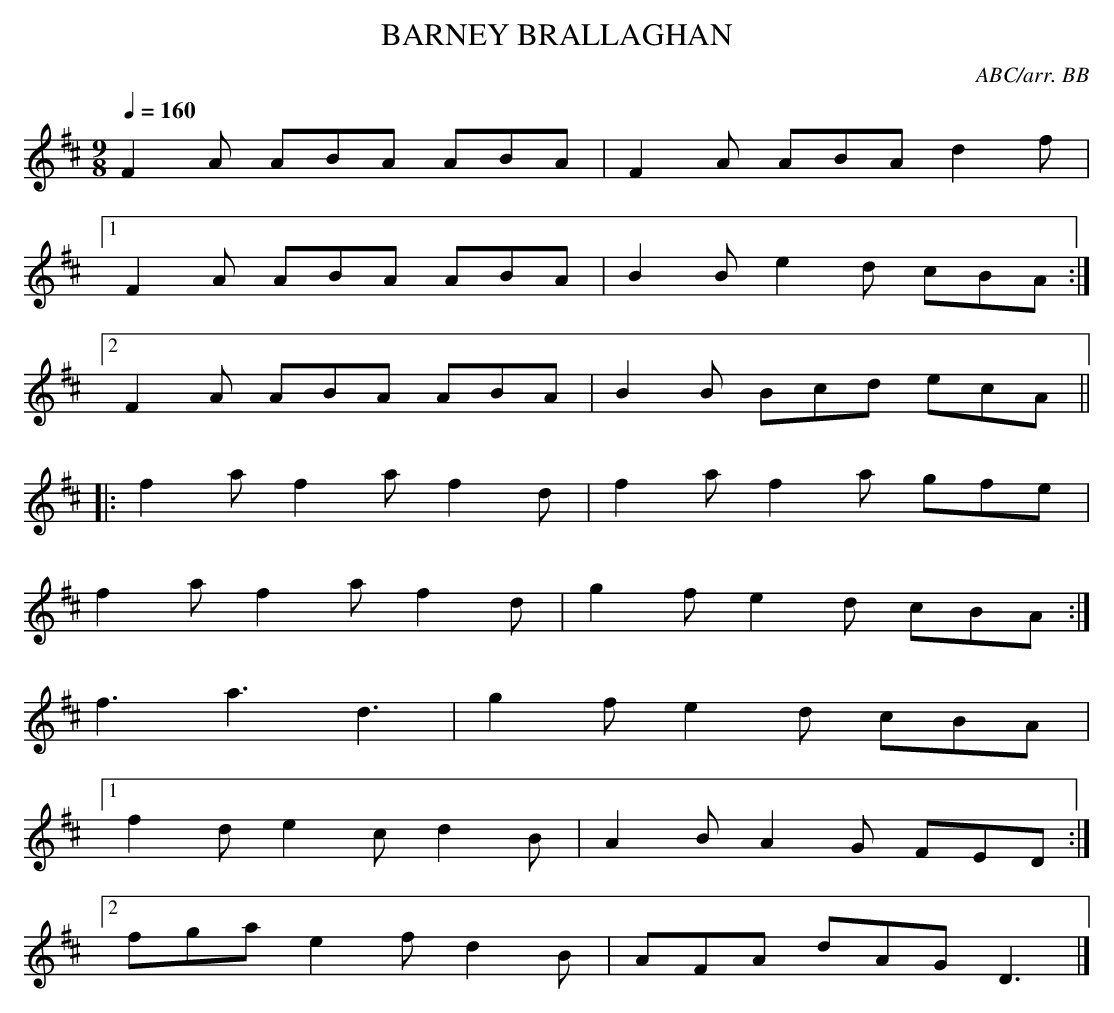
X:1
T:BARNEY BRALLAGHAN
C:ABC/arr. BB
Q:1/4=160
L:1/8
M:9/8
K:D
F2A ABA ABA|F2A ABA d2f|
[1 F2A ABA ABA|B2B e2d cBA:|
[2 F2A ABA ABA|B2B Bcd ecA||
|:f2a f2a f2d|f2a f2a gfe|
f2a f2a f2d|g2f e2d cBA:|
f3 a3 d3|g2f e2d cBA|
[1 f2d e2c d2B|A2B A2G FED:|
[2 fga e2f d2B|AFA dAG D3|]
